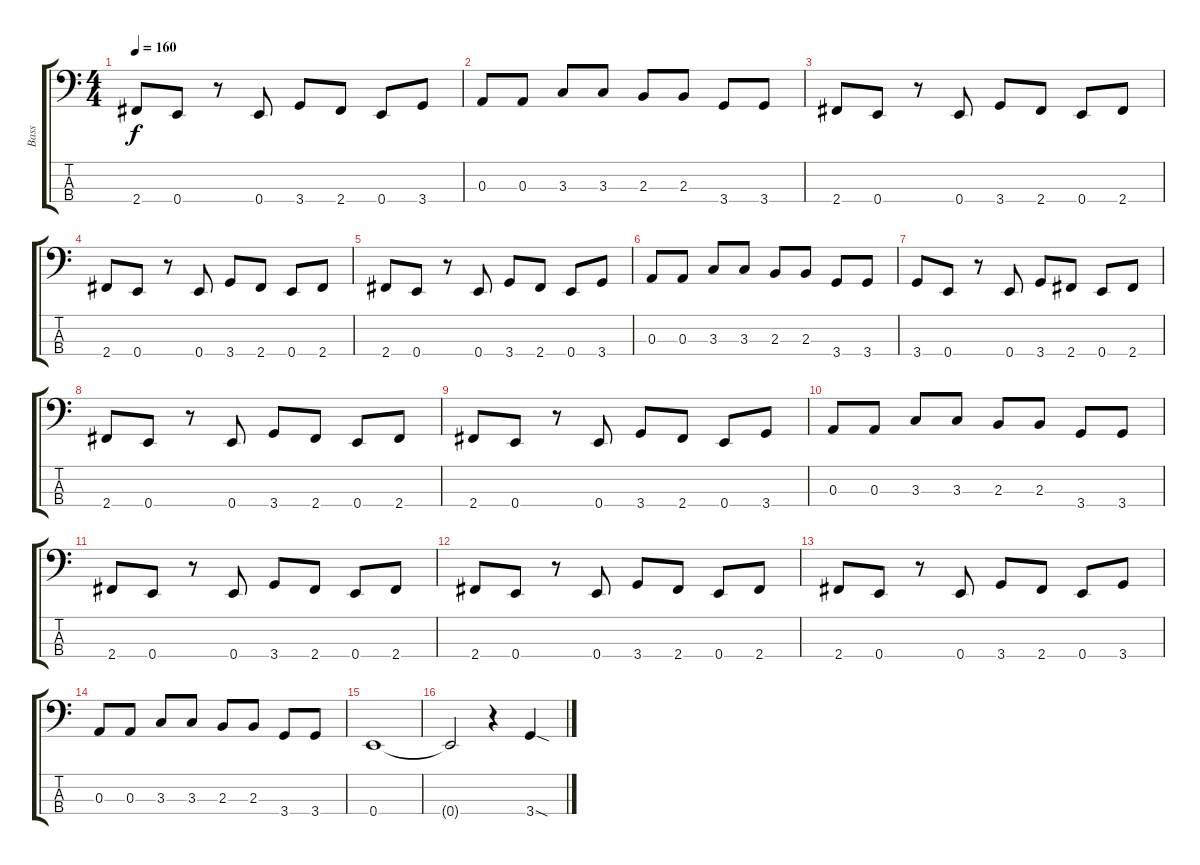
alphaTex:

\track ("Bass" "Bass") {instrument electricbassfinger}
\staff {score tabs}
\tuning (G2 D2 A1 E1) {hide}
\ts (4 4)
\tempo 160
\clef f4
\ks c
2.4.8{dy f} 0.4.8 r.8 0.4.8 3.4.8 2.4.8 0.4.8 3.4.8 |
0.3.8 0.3.8 3.3.8 3.3.8 2.3.8 2.3.8 3.4.8 3.4.8 |
2.4.8 0.4.8 r.8 0.4.8 3.4.8 2.4.8 0.4.8 2.4.8 |
2.4.8 0.4.8 r.8 0.4.8 3.4.8 2.4.8 0.4.8 2.4.8 |
2.4.8 0.4.8 r.8 0.4.8 3.4.8 2.4.8 0.4.8 3.4.8 |
0.3.8 0.3.8 3.3.8 3.3.8 2.3.8 2.3.8 3.4.8 3.4.8 |
\section ("" "")
3.4.8 0.4.8 r.8 0.4.8 3.4.8 2.4.8 0.4.8 2.4.8 |
2.4.8 0.4.8 r.8 0.4.8 3.4.8 2.4.8 0.4.8 2.4.8 |
2.4.8 0.4.8 r.8 0.4.8 3.4.8 2.4.8 0.4.8 3.4.8 |
0.3.8 0.3.8 3.3.8 3.3.8 2.3.8 2.3.8 3.4.8 3.4.8 |
2.4.8 0.4.8 r.8 0.4.8 3.4.8 2.4.8 0.4.8 2.4.8 |
2.4.8 0.4.8 r.8 0.4.8 3.4.8 2.4.8 0.4.8 2.4.8 |
2.4.8 0.4.8 r.8 0.4.8 3.4.8 2.4.8 0.4.8 3.4.8 |
0.3.8 0.3.8 3.3.8 3.3.8 2.3.8 2.3.8 3.4.8 3.4.8 |
0.4.1 |
0.4{t}.2 r.4 3.4{sod}.4
